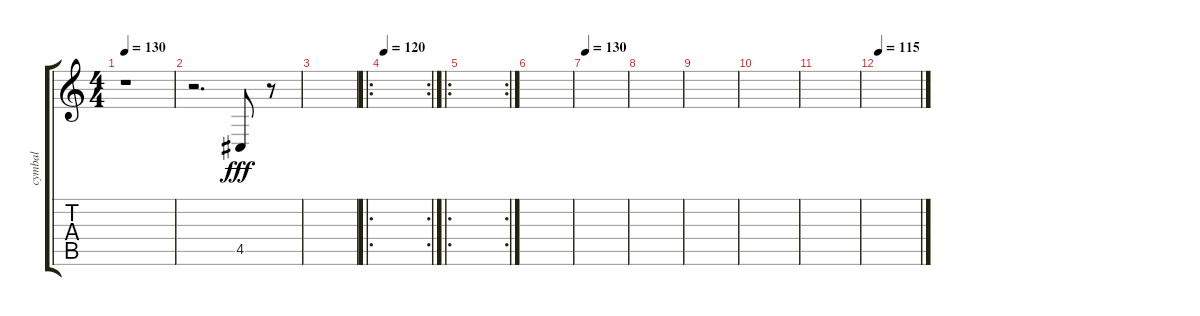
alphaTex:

\track ("cymbal" "cymbal") {instrument reversecymbal}
\staff {score tabs}
\tuning (E4 B3 G3 D3 A2 E2) {hide}
\ts (4 4)
\tempo 130
\clef g2
\ks c
r.1{dy fff} |
r.2{d} 4.5.8 r.8 |
|
\ro
\rc 2
\tempo 120
|
\ro
\rc 2
|
|
\tempo 130
|
|
|
|
|
\tempo 115
